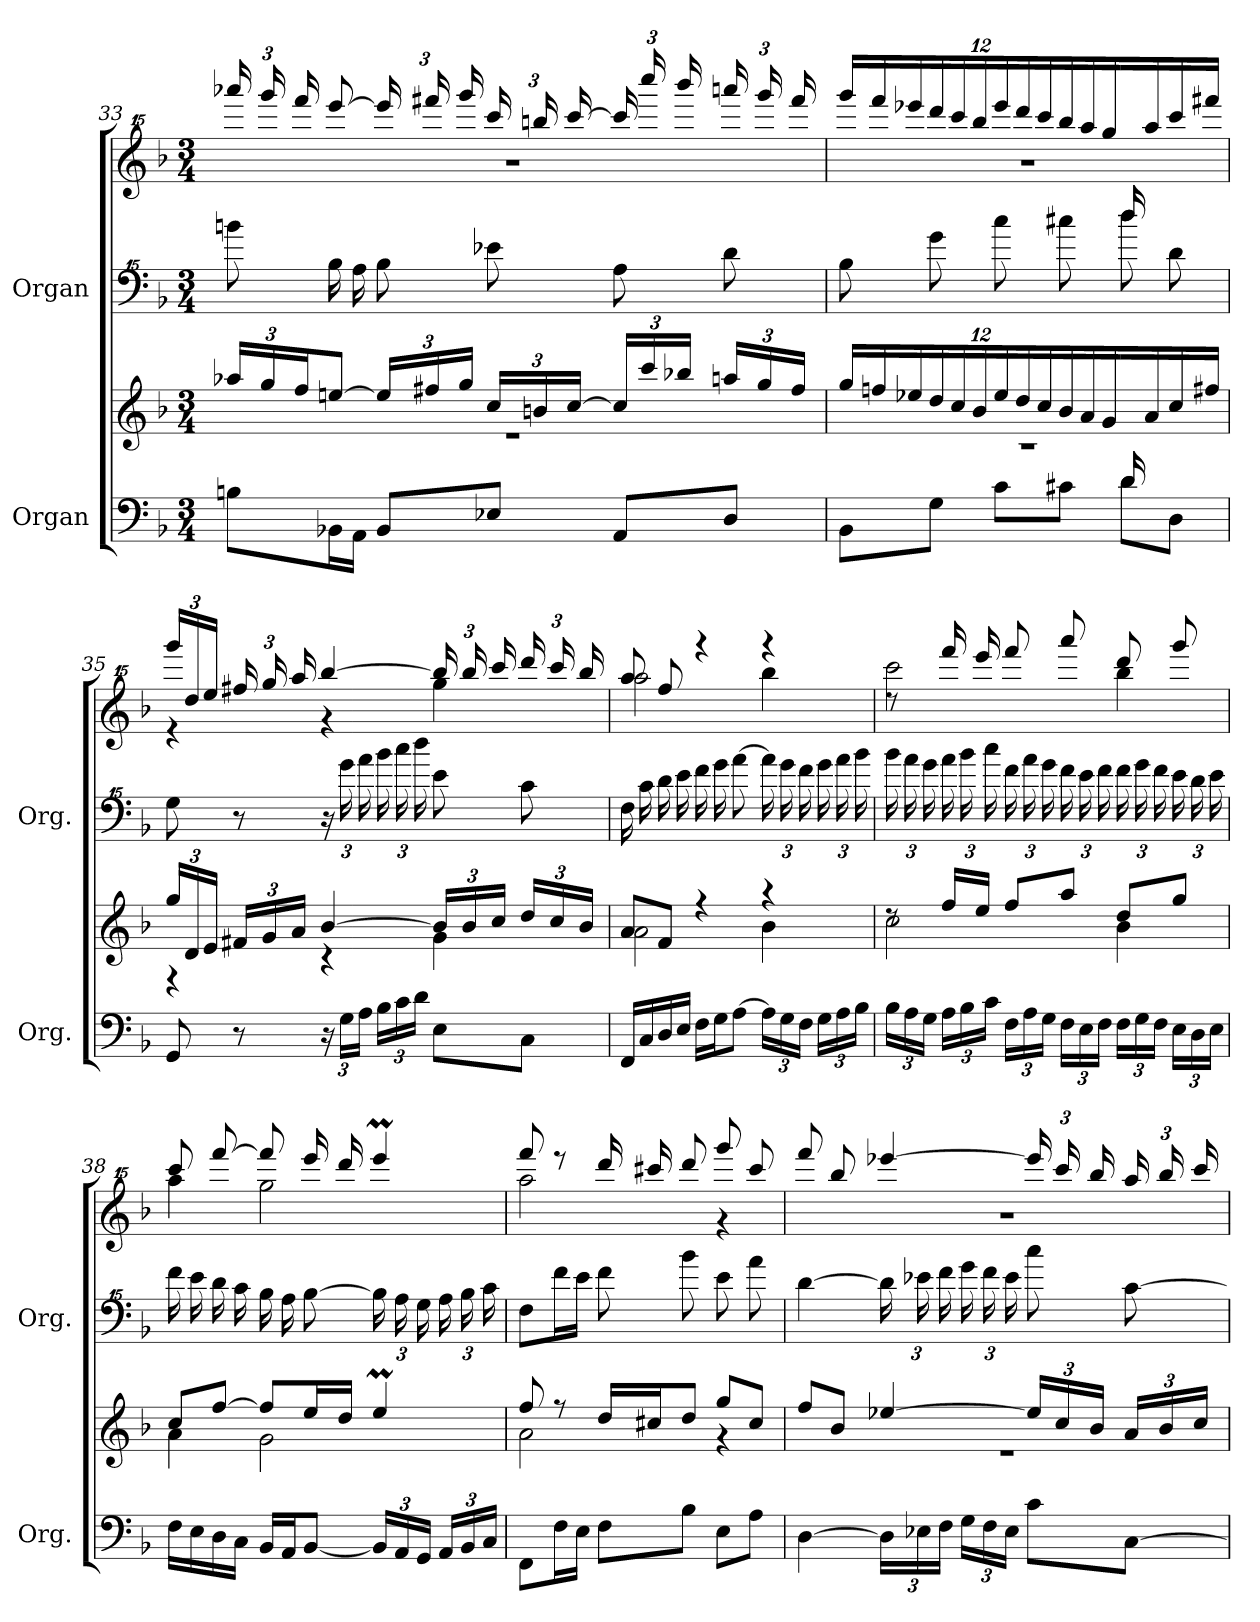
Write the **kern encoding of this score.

**kern	**kern	**kern	**kern
*part2	*part2	*part1	*part1
*staff4	*staff3	*staff2	*staff1
*I"Organ	*	*I"Organ	*
*I'Org.	*	*I'Org.	*
*clefF4	*clefG2	*clefF^^4	*clefG^^2
*k[b-]	*k[b-]	*k[b-]	*k[b-]
*M3/4	*M3/4	*M3/4	*M3/4
*	*Xbrackettup	*	*Xbrackettup
=33	=33	=33	=33
*	*^	*	*^
8Bn\L	24aa-X/LL	2.r	8bbbn\	24aaaaa-X/	2.r
.	24gg/	.	.	24ggggg/	.
.	24ff/J	.	.	24fffff/	.
16BB-X\L	[8een/J	.	16bb-\	[8eeeee/	.
16AA\JJ	.	.	16aa\	.	.
8BB-/L	24ee/LL]	.	8bb-\	24eeeee/]	.
.	24ff#X/	.	.	24fffff#X/	.
.	24gg/JJ	.	.	24ggggg/	.
8E-X/J	24cc/LL	.	8eee-X\	24ccccc/	.
.	24bn/	.	.	24bbbbn/	.
.	[24cc/JJ	.	.	[24ccccc/	.
8AA/L	24cc/LL]	.	8aa\	24ccccc/]	.
.	24ccc/	.	.	24cccccc/	.
.	24bb-X/JJ	.	.	24bbbbb-/	.
8D/J	24aan/LL	.	8ddd\	24aaaaan/	.
.	24gg/	.	.	24ggggg/	.
.	24ff#/JJ	.	.	24fffff#/	.
=34	=34	=34	=34	=34	=34
*^	*	*	*^	*	*
2ryy	8BB-\L	24gg/LL	2.r	2ryy	8bb-\	24ggggg/	2.r
.	.	24ffn/	.	.	.	24fffff/	.
.	.	24ee-X/JJ	.	.	.	24eeeee-X/	.
.	8G\J	24dd/LL	.	.	8ggg\	24ddddd/	.
.	.	24cc/	.	.	.	24ccccc/	.
.	.	24b-/JJ	.	.	.	24bbbb-/	.
.	8c\L	24ee-/LL	.	.	8cccc\	24eeeee-/	.
.	.	24dd/	.	.	.	24ddddd/	.
.	.	24cc/JJ	.	.	.	24ccccc/	.
.	8c#X\J	24b-/LL	.	.	8cccc#X\	24bbbb-/	.
.	.	24a/	.	.	.	24aaaa/	.
.	.	24g/JJ	.	.	.	24gggg/	.
16d/LL	8d\L	16ryy	.	16dddd/LL	8dddd\	16ryy	.
8.ryy	.	16a/	.	8.ryy	.	16aaaa/	.
.	8D\J	16cc/	.	.	8ddd\	16ccccc/	.
.	.	16ff#X/JJ	.	.	.	16fffff#X/JJ	.
*v	*v	*	*	*v	*v	*	*
!!LO:LB:g=z	!!
=35	=35	=35	=35	=35	=35
8GG/	24gg/LL	4r	8gg\	24ggggg/LL	4r
.	24d/	.	.	24dddd/	.
.	24e/JJ	.	.	24eeee/JJ	.
8r	24f#X/LL	.	8r	24ffff#X/	.
.	24g/	.	.	24gggg/	.
.	24a/JJ	.	.	24aaaa/	.
*Xbrackettup	*	*	*Xbrackettup	*	*
24r	[4b-/	4r	24r	[4bbbb-/	4r
24G\LL	.	.	24ggg\	.	.
24A\JJ	.	.	24aaa\	.	.
24B-\LL	.	.	24bbb-\	.	.
24c\	.	.	24cccc\	.	.
24d\JJ	.	.	24dddd\	.	.
8E\L	24b-/LL]	4g\	8eee\	24bbbb-/]	4gggg\
.	24b-/	.	.	24bbbb-/	.
.	24cc/JJ	.	.	24ccccc/	.
8C\J	24dd/LL	.	8ccc\	24ddddd/	.
.	24cc/	.	.	24ccccc/	.
.	24b-/JJ	.	.	24bbbb-/	.
=36	=36	=36	=36	=36	=36
16FF/LL	8a/L	2a\	16ff\	8aaaa/	2aaaa\
16C/	.	.	16ccc\	.	.
16D/	8f/J	.	16ddd\	8ffff/	.
16E/JJ	.	.	16eee\	.	.
16F\LL	4r	.	16fff\	4r	.
16G\J	.	.	16ggg\	.	.
[8A\J	.	.	[8aaa\	.	.
24A\LL]	4r	4b-\	24aaa\]	4r	4bbbb-\
24G\	.	.	24ggg\	.	.
24F\JJ	.	.	24fff\	.	.
24G\LL	.	.	24ggg\	.	.
24A\	.	.	24aaa\	.	.
24B-\JJ	.	.	24bbb-\	.	.
=37	=37	=37	=37	=37	=37
24B-\LL	8rdd	2cc\	24bbb-\	8rdddd	2ccccc\
24A\	.	.	24aaa\	.	.
24G\JJ	.	.	24ggg\	.	.
24A\LL	16ff/LL	.	24aaa\	16fffff/	.
24B-\	.	.	24bbb-\	.	.
.	16ee/JJ	.	.	16eeeee/	.
24c\JJ	.	.	24cccc\	.	.
24F\LL	8ff/L	.	24fff\	8fffff/	.
24A\	.	.	24aaa\	.	.
24G\JJ	.	.	24ggg\	.	.
24F\LL	8aa/J	.	24fff\	8aaaaa/	.
24E\	.	.	24eee\	.	.
24F\JJ	.	.	24fff\	.	.
24F\LL	8dd/L	4b-\	24fff\	8ddddd/	4bbbb-\
24G\	.	.	24ggg\	.	.
24F\JJ	.	.	24fff\	.	.
24E\LL	8gg/J	.	24eee\	8ggggg/	.
24D\	.	.	24ddd\	.	.
24E\JJ	.	.	24eee\	.	.
=38	=38	=38	=38	=38	=38
16F\LL	8cc/L	4a\	16fff\	8ccccc/	4aaaa\
16E\	.	.	16eee\	.	.
16D\	[8ff/J	.	16ddd\	[8fffff/	.
16C\JJ	.	.	16ccc\	.	.
16BB-/LL	8ff/L]	2g\	16bb-\	8fffff/]	2gggg\
16AA/J	.	.	16aa\	.	.
[8BB-/J	16ee/L	.	[8bb-\	16eeeee/	.
.	16dd/JJ	.	.	16ddddd/	.
24BB-/LL]	4eem/	.	24bb-\]	4eeeeem/	.
24AA/	.	.	24aa\	.	.
24GG/JJ	.	.	24gg\	.	.
24AA/LL	.	.	24aa\	.	.
24BB-/	.	.	24bb-\	.	.
24C/JJ	.	.	24ccc\	.	.
!!LO:LB:g=z	!!
=39	=39	=39	=39	=39	=39
8FF\L	8ff/	2a\	8ff\L	8fffff/	2aaaa\
16F\L	8r	.	16fff\L	8r	.
16E\JJ	.	.	16eee\JJ	.	.
8F\L	16dd/LL	.	8fff\	16ddddd/	.
.	16cc#X/J	.	.	16ccccc#X/	.
8B-\J	8dd/J	.	8bbb-\	8ddddd/	.
8E\L	8gg/L	4rg	8eee\	8ggggg/	4rggg
8A\J	8cc#/J	.	8aaa\	8ccccc#/	.
=40	=40	=40	=40	=40	=40
[4D\	8ff/L	2.r	[4ddd\	8fffff/	2.r
.	8b-/J	.	.	8bbbb-/	.
24D\LL]	[4ee-X/	.	24ddd\]	[4eeeee-X/	.
24E-X\	.	.	24eee-X\	.	.
24F\JJ	.	.	24fff\	.	.
24G\LL	.	.	24ggg\	.	.
24F\	.	.	24fff\	.	.
24E-\JJ	.	.	24eee-\	.	.
8c\L	24ee-/LL]	.	8cccc\	24eeeee-/]	.
.	24cc/	.	.	24ccccc/	.
.	24b-/JJ	.	.	24bbbb-/	.
[8C\J	24a/LL	.	[8ccc\	24aaaa/	.
.	24b-/	.	.	24bbbb-/	.
.	24cc/JJ	.	.	24ccccc/	.
*	*v	*v	*	*v	*v
=	=	=	=
*-	*-	*-	*-
